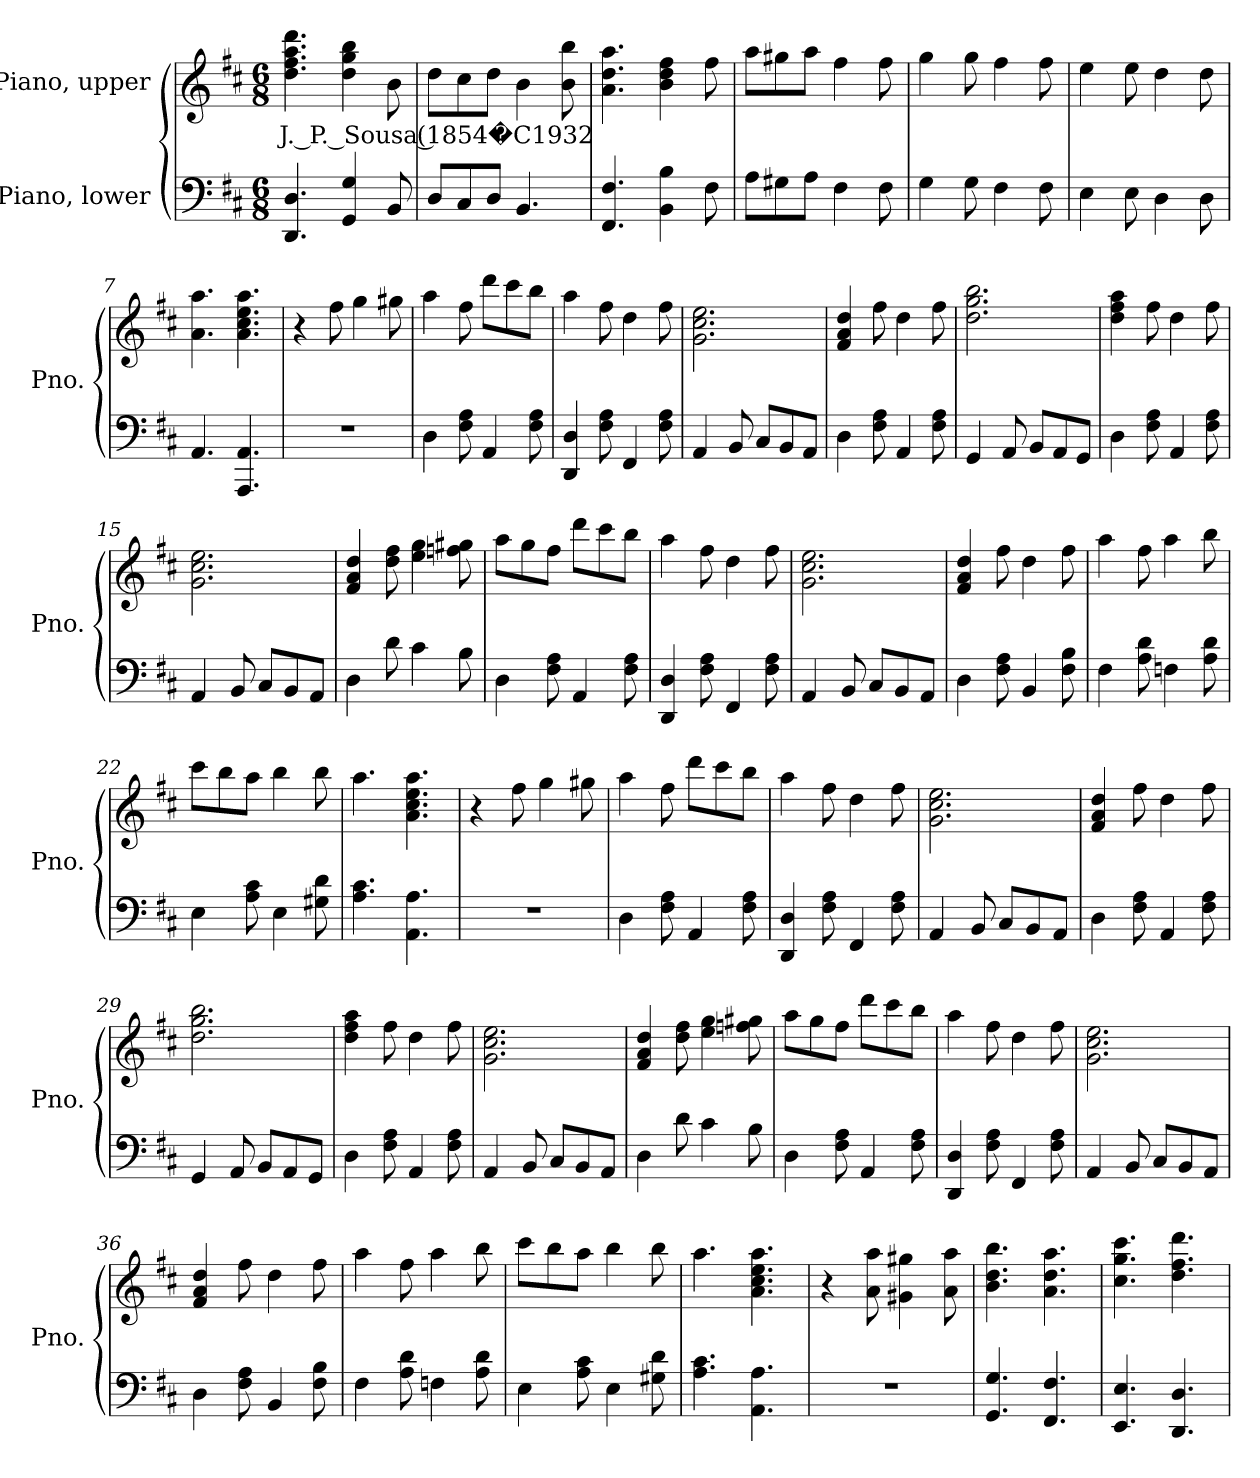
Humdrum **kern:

**kern	**kern	**text
*part2	*part1	*part1
*staff2	*staff1	*staff1
*I"Piano, lower	*I"Piano, upper	*
*I'Pno.	*I'Pno.	*
*clefF4	*clefG2	*
*k[f#c#]	*k[f#c#]	*
*M6/8	*M6/8	*
*MM180	*MM180	*
=1	=1	=1
!	!	!LO:LY:b
4.DD/ 4.D/	4.dd\ 4.ff#\ 4.aa\ 4.ddd\	J. P. Sousa (1854�C1932
4GG/ 4G/	4dd\ 4gg\ 4bb\	.
8BB/	8b\	.
=2	=2	=2
8D/L	8dd\L	.
8C#/	8cc#\	.
8D/J	8dd\J	.
4.BB/	4b\	.
.	8b\ 8bb\	.
=3	=3	=3
4.FF#/ 4.F#/	4.a\ 4.dd\ 4.aa\	.
4BB\ 4B\	4b\ 4dd\ 4ff#\	.
8F#\	8ff#\	.
=4	=4	=4
8A\L	8aa\L	.
8G#X\	8gg#X\	.
8A\J	8aa\J	.
4F#\	4ff#\	.
8F#\	8ff#\	.
!!LO:LB:g=z
=5	=5	=5
4G\	4gg\	.
8G\	8gg\	.
4F#\	4ff#\	.
8F#\	8ff#\	.
=6	=6	=6
4E\	4ee\	.
8E\	8ee\	.
4D\	4dd\	.
8D\	8dd\	.
=7	=7	=7
4.AA/	4.a\ 4.aa\	.
4.AAA/ 4.AA/	4.a\ 4.cc#\ 4.ee\ 4.aa\	.
=8	=8	=8
2.r	4r	.
.	8ff#\	.
.	4gg\	.
.	8gg#X\	.
=9	=9	=9
4D\	4aa\	.
8F#\ 8A\	8ff#\	.
4AA/	8ddd\L	.
.	8ccc#\	.
8F#\ 8A\	8bb\J	.
=10	=10	=10
4DD/ 4D/	4aa\	.
8F#\ 8A\	8ff#\	.
4FF#/	4dd\	.
8F#\ 8A\	8ff#\	.
=11	=11	=11
4AA/	2.g\ 2.cc#\ 2.ee\	.
8BB/	.	.
8C#/L	.	.
8BB/	.	.
8AA/J	.	.
!!LO:LB:g=z
=12	=12	=12
4D\	4f#/ 4a/ 4dd/	.
8F#\ 8A\	8ff#\	.
4AA/	4dd\	.
8F#\ 8A\	8ff#\	.
=13	=13	=13
4GG/	2.dd\ 2.gg\ 2.bb\	.
8AA/	.	.
8BB/L	.	.
8AA/	.	.
8GG/J	.	.
=14	=14	=14
4D\	4dd\ 4ff#\ 4aa\	.
8F#\ 8A\	8ff#\	.
4AA/	4dd\	.
8F#\ 8A\	8ff#\	.
=15	=15	=15
4AA/	2.g\ 2.cc#\ 2.ee\	.
8BB/	.	.
8C#/L	.	.
8BB/	.	.
8AA/J	.	.
=16	=16	=16
4D\	4f#/ 4a/ 4dd/	.
8d\	8dd\ 8ff#\	.
4c#\	4ee\ 4gg\	.
8B\	8ffn\ 8gg#X\	.
=17	=17	=17
4D\	8aa\L	.
.	8gg\	.
8F#\ 8A\	8ff#\J	.
4AA/	8ddd\L	.
.	8ccc#\	.
8F#\ 8A\	8bb\J	.
=18	=18	=18
4DD/ 4D/	4aa\	.
8F#\ 8A\	8ff#\	.
4FF#/	4dd\	.
8F#\ 8A\	8ff#\	.
!!LO:LB:g=z
=19	=19	=19
4AA/	2.g\ 2.cc#\ 2.ee\	.
8BB/	.	.
8C#/L	.	.
8BB/	.	.
8AA/J	.	.
=20	=20	=20
4D\	4f#/ 4a/ 4dd/	.
8F#\ 8A\	8ff#\	.
4BB/	4dd\	.
8F#\ 8B\	8ff#\	.
=21	=21	=21
4F#\	4aa\	.
8A\ 8d\	8ff#\	.
4Fn\	4aa\	.
8A\ 8d\	8bb\	.
=22	=22	=22
4E\	8ccc#\L	.
.	8bb\	.
8A\ 8c#\	8aa\J	.
4E\	4bb\	.
8G#X\ 8d\	8bb\	.
=23	=23	=23
4.A\ 4.c#\	4.aa\	.
4.AA\ 4.A\	4.a\ 4.cc#\ 4.ee\ 4.aa\	.
=24	=24	=24
2.r	4r	.
.	8ff#\	.
.	4gg\	.
.	8gg#X\	.
=25	=25	=25
4D\	4aa\	.
8F#\ 8A\	8ff#\	.
4AA/	8ddd\L	.
.	8ccc#\	.
8F#\ 8A\	8bb\J	.
!!LO:LB:g=z
=26	=26	=26
4DD/ 4D/	4aa\	.
8F#\ 8A\	8ff#\	.
4FF#/	4dd\	.
8F#\ 8A\	8ff#\	.
=27	=27	=27
4AA/	2.g\ 2.cc#\ 2.ee\	.
8BB/	.	.
8C#/L	.	.
8BB/	.	.
8AA/J	.	.
=28	=28	=28
4D\	4f#/ 4a/ 4dd/	.
8F#\ 8A\	8ff#\	.
4AA/	4dd\	.
8F#\ 8A\	8ff#\	.
=29	=29	=29
4GG/	2.dd\ 2.gg\ 2.bb\	.
8AA/	.	.
8BB/L	.	.
8AA/	.	.
8GG/J	.	.
=30	=30	=30
4D\	4dd\ 4ff#\ 4aa\	.
8F#\ 8A\	8ff#\	.
4AA/	4dd\	.
8F#\ 8A\	8ff#\	.
=31	=31	=31
4AA/	2.g\ 2.cc#\ 2.ee\	.
8BB/	.	.
8C#/L	.	.
8BB/	.	.
8AA/J	.	.
=32	=32	=32
4D\	4f#/ 4a/ 4dd/	.
8d\	8dd\ 8ff#\	.
4c#\	4ee\ 4gg\	.
8B\	8ffn\ 8gg#X\	.
!!LO:LB:g=z
=33	=33	=33
4D\	8aa\L	.
.	8gg\	.
8F#\ 8A\	8ff#\J	.
4AA/	8ddd\L	.
.	8ccc#\	.
8F#\ 8A\	8bb\J	.
=34	=34	=34
4DD/ 4D/	4aa\	.
8F#\ 8A\	8ff#\	.
4FF#/	4dd\	.
8F#\ 8A\	8ff#\	.
=35	=35	=35
4AA/	2.g\ 2.cc#\ 2.ee\	.
8BB/	.	.
8C#/L	.	.
8BB/	.	.
8AA/J	.	.
=36	=36	=36
4D\	4f#/ 4a/ 4dd/	.
8F#\ 8A\	8ff#\	.
4BB/	4dd\	.
8F#\ 8B\	8ff#\	.
=37	=37	=37
4F#\	4aa\	.
8A\ 8d\	8ff#\	.
4Fn\	4aa\	.
8A\ 8d\	8bb\	.
=38	=38	=38
4E\	8ccc#\L	.
.	8bb\	.
8A\ 8c#\	8aa\J	.
4E\	4bb\	.
8G#X\ 8d\	8bb\	.
=39	=39	=39
4.A\ 4.c#\	4.aa\	.
4.AA\ 4.A\	4.a\ 4.cc#\ 4.ee\ 4.aa\	.
!!LO:PB:g=z
=40	=40	=40
2.r	4r	.
.	8a\ 8aa\	.
.	4g#X\ 4gg#X\	.
.	8a\ 8aa\	.
=41	=41	=41
4.GG/ 4.G/	4.b\ 4.dd\ 4.bb\	.
4.FF#/ 4.F#/	4.a\ 4.dd\ 4.aa\	.
=42	=42	=42
4.EE/ 4.E/	4.cc#\ 4.gg\ 4.ccc#\	.
4.DD/ 4.D/	4.dd\ 4.ff#\ 4.ddd\	.
=	=	=
*-	*-	*-
